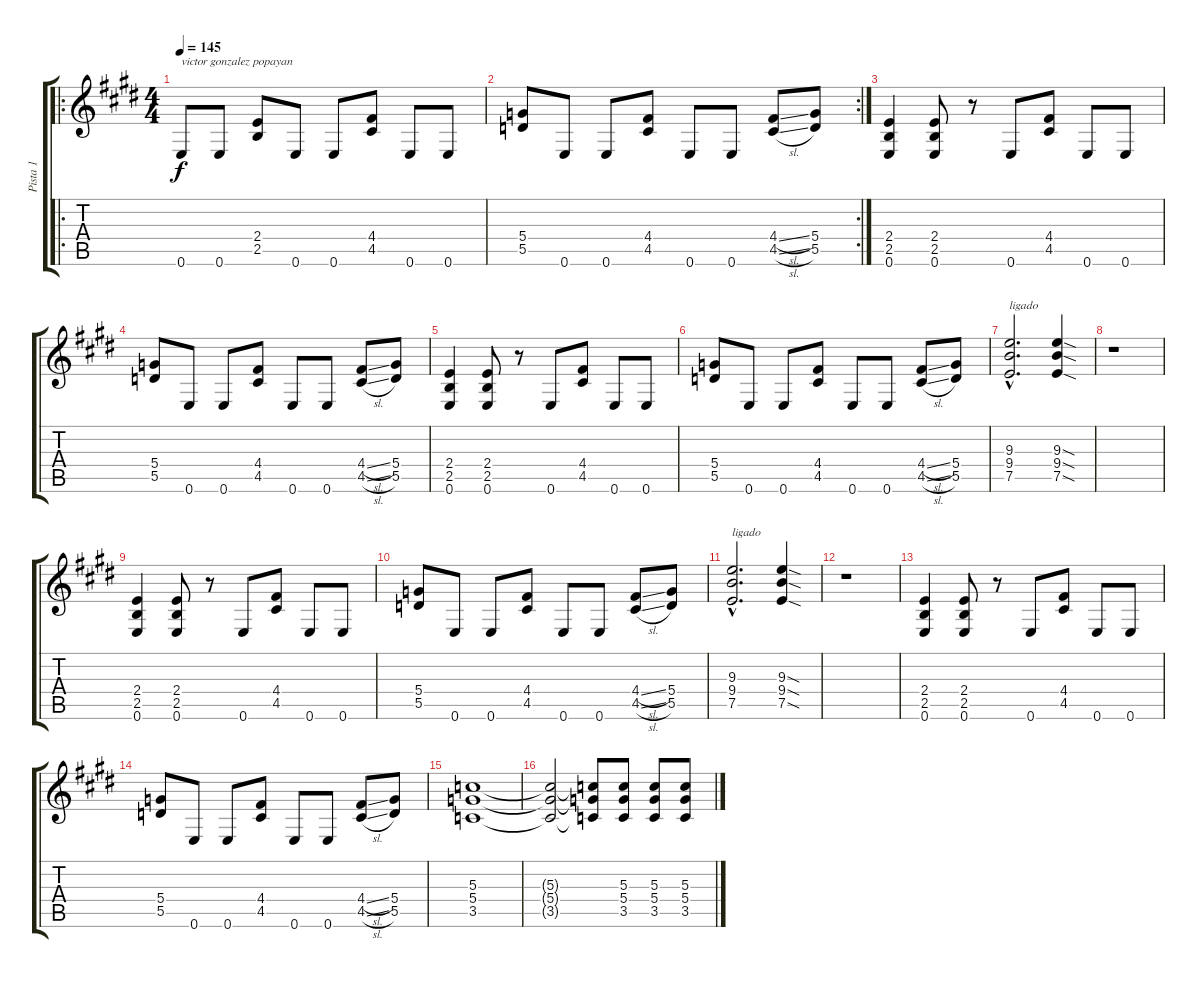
\track ("Pista 1" "Pista 1") {instrument overdrivenguitar}
\staff {score tabs}
\tuning (E4 B3 G3 D3 A2 E2) {hide}
\ro
\ts (4 4)
\tempo 145
\clef g2
\ks e
0.6.8{txt "victor gonzalez popayan" dy f instrument overdrivenguitar} 0.6.8 (2.4 2.5).8 0.6.8 0.6.8 (4.4 4.5).8 0.6.8 0.6.8 |
\rc 2
(5.4 5.5).8 0.6.8 0.6.8 (4.4 4.5).8 0.6.8 0.6.8 (4.4{sl} 4.5{sl}).8 (5.4 5.5).8 |
(2.4 2.5 0.6).4 (2.4 2.5 0.6).8 r.8 0.6.8 (4.4 4.5).8 0.6.8 0.6.8 |
(5.4 5.5).8 0.6.8 0.6.8 (4.4 4.5).8 0.6.8 0.6.8 (4.4{sl} 4.5{sl}).8 (5.4 5.5).8 |
(2.4 2.5 0.6).4 (2.4 2.5 0.6).8 r.8 0.6.8 (4.4 4.5).8 0.6.8 0.6.8 |
(5.4 5.5).8 0.6.8 0.6.8 (4.4 4.5).8 0.6.8 0.6.8 (4.4{sl} 4.5{sl}).8 (5.4 5.5).8 |
(9.3{hac} 9.4{hac} 7.5{hac}).2{d txt "ligado"} (9.3{sod} 9.4{sod} 7.5{sod}).4 |
r.1 |
(2.4 2.5 0.6).4 (2.4 2.5 0.6).8 r.8 0.6.8 (4.4 4.5).8 0.6.8 0.6.8 |
(5.4 5.5).8 0.6.8 0.6.8 (4.4 4.5).8 0.6.8 0.6.8 (4.4{sl} 4.5{sl}).8 (5.4 5.5).8 |
(9.3{hac} 9.4{hac} 7.5{hac}).2{d txt "ligado"} (9.3{sod} 9.4{sod} 7.5{sod}).4 |
r.1 |
(2.4 2.5 0.6).4 (2.4 2.5 0.6).8 r.8 0.6.8 (4.4 4.5).8 0.6.8 0.6.8 |
(5.4 5.5).8 0.6.8 0.6.8 (4.4 4.5).8 0.6.8 0.6.8 (4.4{sl} 4.5{sl}).8 (5.4 5.5).8 |
(5.3 5.4 3.5).1 |
(5.3{t} 5.4{t} 3.5{t}).2 (5.3{t} 5.4{t} 3.5{t}).8 (5.3 5.4 3.5).8 (5.3 5.4 3.5).8 (5.3 5.4 3.5).8
